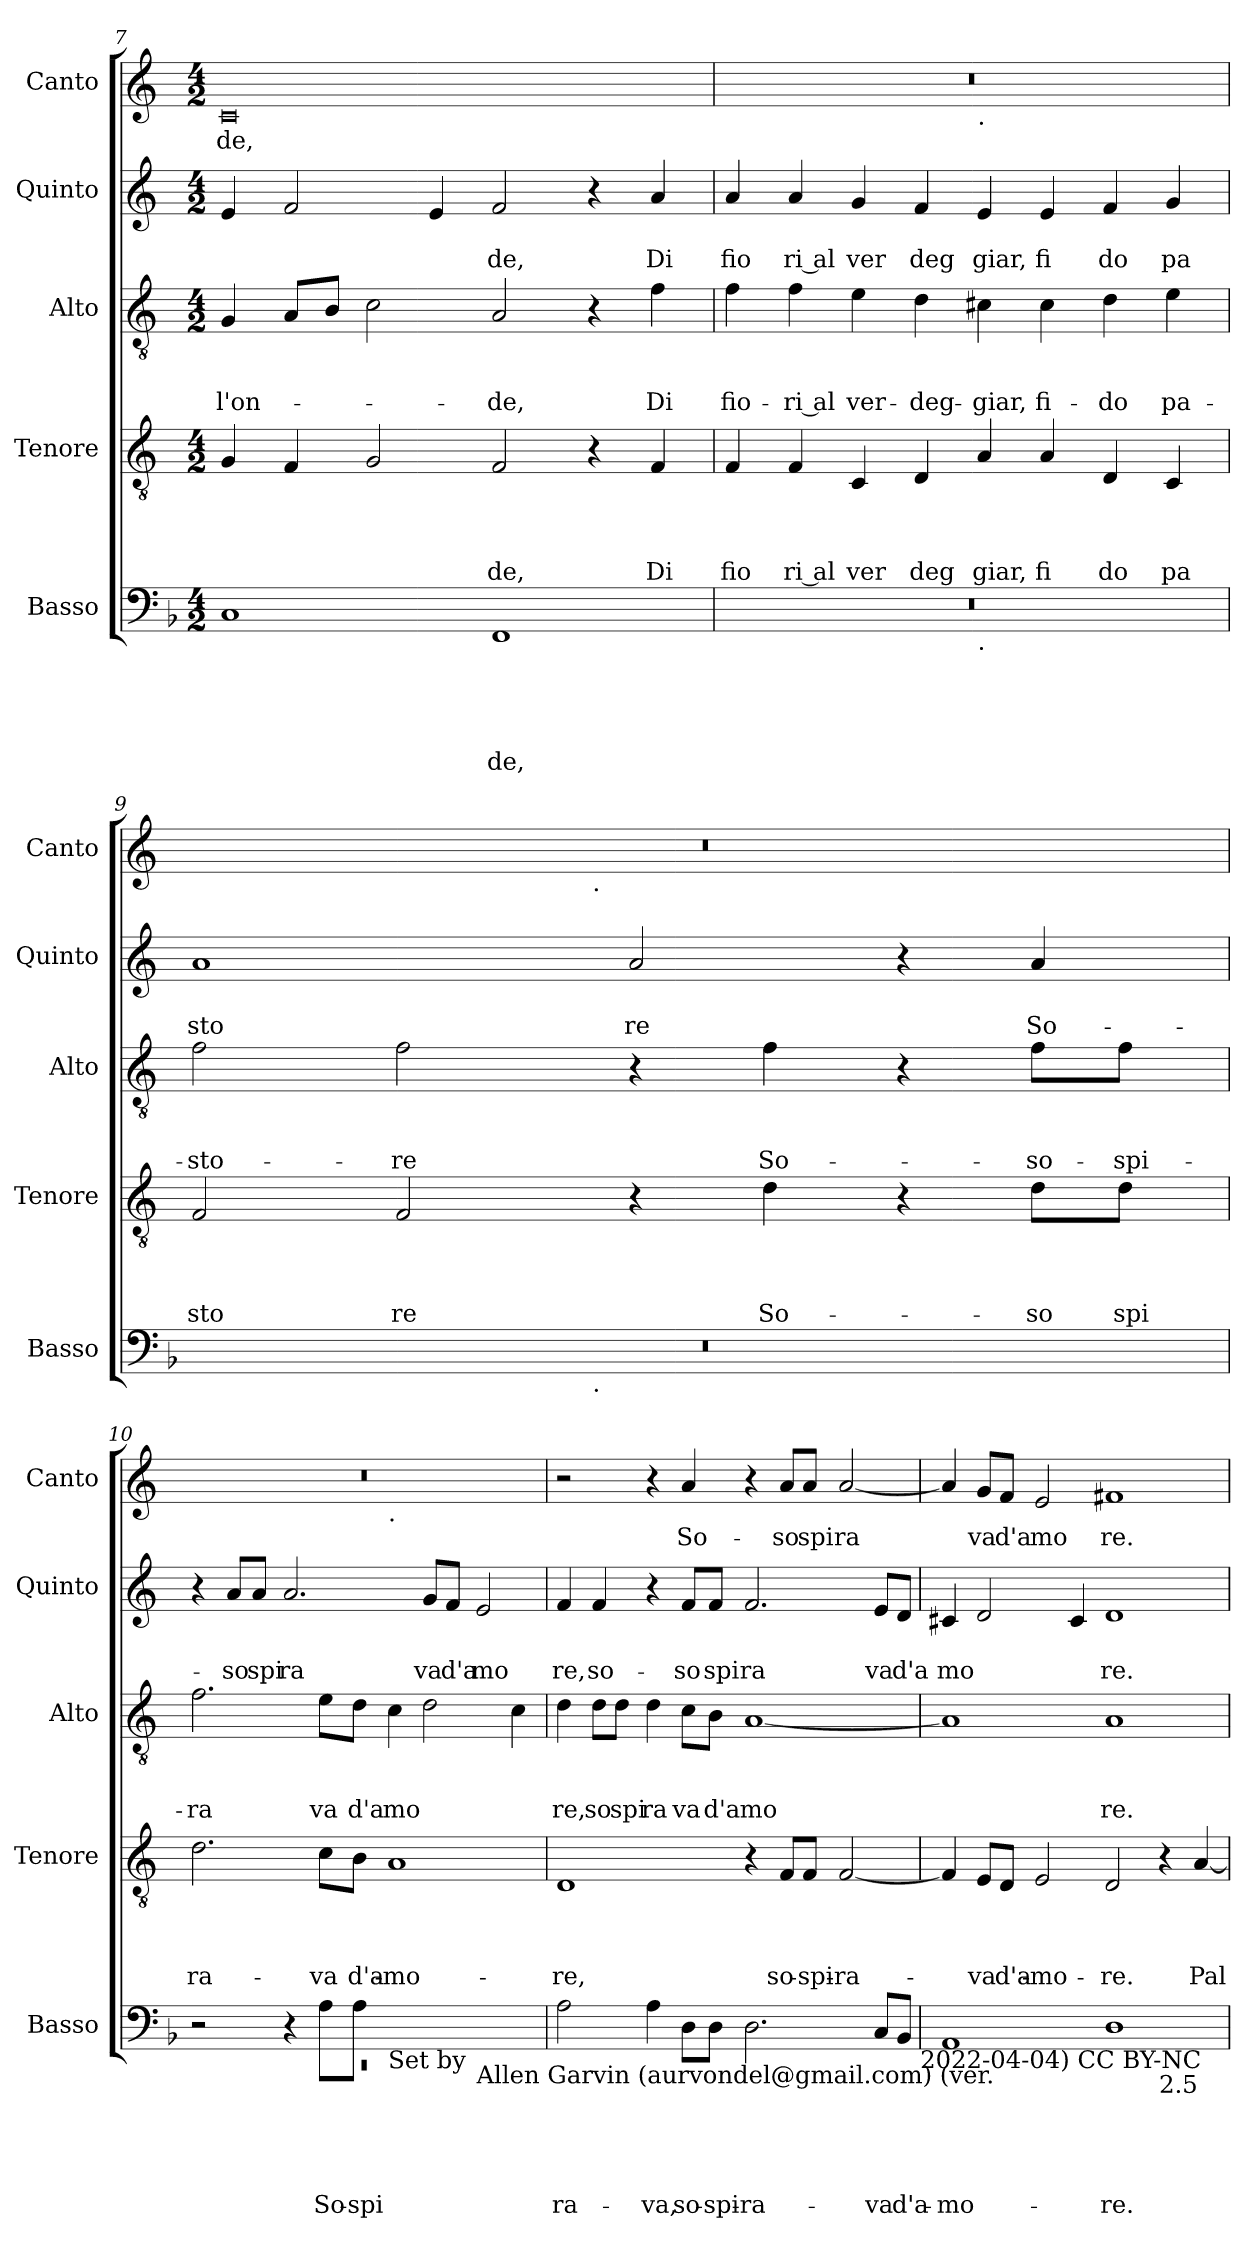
**kern	**text	**text	**text	**text	**text	**kern	**text	**text	**text	**text	**kern	**text	**text	**text	**kern	**text	**text	**kern	**text
*part5	*part5	*part5	*part5	*part5	*part5	*part4	*part4	*part4	*part4	*part4	*part3	*part3	*part3	*part3	*part2	*part2	*part2	*part1	*part1
*staff5	*staff5	*staff5	*staff5	*staff5	*staff5	*staff4	*staff4	*staff4	*staff4	*staff4	*staff3	*staff3	*staff3	*staff3	*staff2	*staff2	*staff2	*staff1	*staff1
*I"Basso	*	*	*	*	*	*I"Tenore	*	*	*	*	*I"Alto	*	*	*	*I"Quinto	*	*	*I"Canto	*
*I'Basso	*	*	*	*	*	*I'Tenore	*	*	*	*	*I'Alto	*	*	*	*I'Quinto	*	*	*I'Canto	*
*clefF4	*	*	*	*	*	*clefGv2	*	*	*	*	*clefGv2	*	*	*	*clefG2	*	*	*clefG2	*
*	*	*	*	*	*	*ITrd-3c-5	*	*	*	*	*ITrd-3c-5	*	*	*	*ITrd-3c-5	*	*	*ITrd-3c-5	*
*k[b-]	*	*	*	*	*	*k[b-]	*	*	*	*	*k[b-]	*	*	*	*k[b-]	*	*	*k[b-]	*
*F:	*	*	*	*	*	*F:	*	*	*	*	*F:	*	*	*	*F:	*	*	*F:	*
*M4/2	*	*	*	*	*	*M4/2	*	*	*	*	*M4/2	*	*	*	*M4/2	*	*	*M4/2	*
=7	=7	=7	=7	=7	=7	=7	=7	=7	=7	=7	=7	=7	=7	=7	=7	=7	=7	=7	=7
!	!	!	!	!	!	!	!	!	!	!	!	!	!	!LO:LY:b	!	!	!	!	!LO:LY:b
1C	.	.	.	.	.	4c/	.	.	.	.	4c/	.	.	-l'on-	4a/	.	.	0f	-de,
.	.	.	.	.	.	4B-/	.	.	.	.	8d/L	.	.	.	2b-/	.	.	.	.
.	.	.	.	.	.	.	.	.	.	.	8e/J	.	.	.	.	.	.	.	.
.	.	.	.	.	.	2c/	.	.	.	.	2f\	.	.	.	.	.	.	.	.
.	.	.	.	.	.	.	.	.	.	.	.	.	.	.	4a/	.	.	.	.
!	!	!	!	!	!LO:LY:b	!	!	!	!	!LO:LY:b	!	!	!	!LO:LY:b	!	!	!LO:LY:b	!	!
1FF	.	.	.	.	de,	2B-/	.	.	.	de,	2d/	.	.	-de,	2b-/	.	de,	.	.
.	.	.	.	.	.	4r	.	.	.	.	4r	.	.	.	4r	.	.	.	.
!	!	!	!	!	!	!	!	!	!	!LO:LY:b	!	!	!	!LO:LY:b	!	!	!LO:LY:b	!	!
.	.	.	.	.	.	4B-/	.	.	.	Di	4b-\	.	.	Di	4dd/	.	Di	.	.
=8	=8	=8	=8	=8	=8	=8	=8	=8	=8	=8	=8	=8	=8	=8	=8	=8	=8	=8	=8
!	!	!	!	!	!	!	!	!	!	!LO:LY:b	!	!	!	!LO:LY:b	!	!	!LO:LY:b	!	!
*^	*	*	*	*	*	*	*	*	*	*	*	*	*	*	*	*	*	*^	*
0r	1ryy	.	.	.	.	.	4B-/	.	.	.	fio	4b-\	.	.	fio-	4dd/	.	fio	0r	1ryy	.
!	!	!	!	!	!	!	!	!	!	!	!LO:LY:b:rj	!	!	!	!LO:LY:b:rj	!	!	!LO:LY:b:rj	!	!	!
.	.	.	.	.	.	.	4B-/	.	.	.	ri al	4b-\	.	.	-ri al	4dd/	.	ri al	.	.	.
!	!	!	!	!	!	!	!	!	!	!	!LO:LY:b	!	!	!	!LO:LY:b	!	!	!LO:LY:b	!	!	!
.	.	.	.	.	.	.	4F/	.	.	.	ver	4a\	.	.	ver-	4cc/	.	ver	.	.	.
!	!	!	!	!	!	!	!	!	!	!	!LO:LY:b	!	!	!	!LO:LY:b	!	!	!LO:LY:b	!	!	!
.	.	.	.	.	.	.	4G/	.	.	.	deg	4g\	.	.	-deg-	4b-/	.	deg	.	.	.
!	!	!	!	!	!	!	!	!	!	!	!	!	!	!	!	!	!	!	!	!LO:TX:b:t=.	!
!	!LO:TX:b:t=.	!	!	!	!	!	!	!	!	!	!	!	!	!	!	!	!	!	!	!	!
!	!	!	!	!	!	!	!	!	!	!	!LO:LY:b	!	!	!	!LO:LY:b	!	!	!LO:LY:b	!	!	!
.	1ryy	.	.	.	.	.	4d/	.	.	.	giar,	4f#X\	.	.	-giar,	4a/	.	giar,	.	1ryy	.
!	!	!	!	!	!	!	!	!	!	!	!LO:LY:b	!	!	!	!LO:LY:b	!	!	!LO:LY:b	!	!	!
.	.	.	.	.	.	.	4d/	.	.	.	fi	4f#\	.	.	fi-	4a/	.	fi	.	.	.
!	!	!	!	!	!	!	!	!	!	!	!LO:LY:b	!	!	!	!LO:LY:b	!	!	!LO:LY:b	!	!	!
.	.	.	.	.	.	.	4G/	.	.	.	do	4g\	.	.	-do	4b-/	.	do	.	.	.
!	!	!	!	!	!	!	!	!	!	!	!LO:LY:b	!	!	!	!LO:LY:b	!	!	!LO:LY:b	!	!	!
.	.	.	.	.	.	.	4F/	.	.	.	pa	4a\	.	.	pa-	4cc/	.	pa	.	.	.
=9	=9	=9	=9	=9	=9	=9	=9	=9	=9	=9	=9	=9	=9	=9	=9	=9	=9	=9	=9	=9	=9
!	!	!	!	!	!	!	!	!	!	!	!LO:LY:b	!	!	!	!LO:LY:b	!	!	!LO:LY:b	!	!	!
0r	2ryy	.	.	.	.	.	2B-/	.	.	.	sto	2b-\	.	.	-sto-	1dd	.	sto	0r	2ryy	.
!	!	!	!	!	!	!	!	!	!	!	!LO:LY:b	!	!	!	!LO:LY:b	!	!	!	!	!	!
.	4...ryy	.	.	.	.	.	2B-/	.	.	.	re	2b-\	.	.	-re	.	.	.	.	4...ryy	.
!	!	!	!	!	!	!	!	!	!	!	!	!	!	!	!	!	!	!	!	!LO:TX:b:t=.	!
!	!LO:TX:b:t=.	!	!	!	!	!	!	!	!	!	!	!	!	!	!	!	!	!	!	!	!
.	1ryy	.	.	.	.	.	.	.	.	.	.	.	.	.	.	.	.	.	.	1ryy	.
!	!	!	!	!	!	!	!	!	!	!	!	!	!	!	!	!	!	!LO:LY:b	!	!	!
.	.	.	.	.	.	.	4r	.	.	.	.	4r	.	.	.	2dd/	.	re	.	.	.
!	!	!	!	!	!	!	!	!	!	!	!LO:LY:b	!	!	!	!LO:LY:b	!	!	!	!	!	!
.	.	.	.	.	.	.	4g\	.	.	.	So-	4b-\	.	.	So-	.	.	.	.	.	.
.	.	.	.	.	.	.	4r	.	.	.	.	4r	.	.	.	4r	.	.	.	.	.
!	!	!	!	!	!	!	!	!	!	!	!LO:LY:b	!	!	!	!LO:LY:b	!	!	!LO:LY:b	!	!	!
.	.	.	.	.	.	.	8g\L	.	.	.	-so	8b-\L	.	.	-so-	4dd/	.	So-	.	.	.
!	!	!	!	!	!	!	!	!	!	!	!LO:LY:b	!	!	!	!LO:LY:b	!	!	!	!	!	!
.	.	.	.	.	.	.	8g\J	.	.	.	spi	8b-\J	.	.	-spi-	.	.	.	.	.	.
.	32ryy	.	.	.	.	.	.	.	.	.	.	.	.	.	.	.	.	.	.	32ryy	.
!!LO:LB:g=z	!!
=10	=10	=10	=10	=10	=10	=10	=10	=10	=10	=10	=10	=10	=10	=10	=10	=10	=10	=10	=10	=10	=10
!	!LO:N:vis=1	!	!	!	!	!	!	!	!	!	!LO:LY:b	!	!	!	!LO:LY:b	!	!	!	!	!	!
*^	*^	*	*	*	*	*	*	*	*	*	*	*	*	*	*	*	*	*	*	*	*
0ryy	0rEE	2r	1.ryy	.	.	.	.	.	2.g\	.	.	.	ra-	2.b-\	.	.	-ra	4r	.	.	0r	1ryy	.
!	!	!	!	!	!	!	!	!	!	!	!	!	!	!	!	!	!	!	!	!LO:LY:b	!	!	!
.	.	.	.	.	.	.	.	.	.	.	.	.	.	.	.	.	.	8dd/L	.	-so	.	.	.
!	!	!	!	!	!	!	!	!	!	!	!	!	!	!	!	!	!	!	!	!LO:LY:b	!	!	!
.	.	.	.	.	.	.	.	.	.	.	.	.	.	.	.	.	.	8dd/J	.	spi	.	.	.
!	!	!	!	!	!	!	!	!	!	!	!	!	!	!	!	!	!	!	!	!LO:LY:b	!	!	!
.	.	4r	.	.	.	.	.	.	.	.	.	.	.	.	.	.	.	2.dd/	.	ra	.	.	.
!	!	!	!	!	!	!	!	!LO:LY:b	!	!	!	!	!LO:LY:b	!	!	!	!LO:LY:b	!	!	!	!	!	!
.	.	8A\L	.	.	.	.	.	So-	8f\L	.	.	.	-va	8a\L	.	.	va	.	.	.	.	.	.
!	!	!	!	!	!	!	!	!LO:LY:b	!	!	!	!	!LO:LY:b	!	!	!	!LO:LY:b	!	!	!	!	!	!
.	.	8A\J	.	.	.	.	.	-spi-	8e\J	.	.	.	d'a-	8g\J	.	.	d'a	.	.	.	.	.	.
!	!	!	!	!	!	!	!	!	!	!	!	!	!	!	!	!	!	!	!	!	!	!LO:TX:b:t=.	!
!	!	!LO:TX:b:t=Set by	!	!	!	!	!	!	!	!	!	!	!	!	!	!	!	!	!	!	!	!	!
!	!	!	!	!	!	!	!	!	!	!	!	!	!LO:LY:b	!	!	!	!LO:LY:b	!	!	!	!	!	!
.	.	1ryy	.	.	.	.	.	.	1d	.	.	.	-mo-	4f\	.	.	mo	.	.	.	.	1ryy	.
!	!	!	!	!	!	!	!	!	!	!	!	!	!	!	!	!	!	!	!	!LO:LY:b	!	!	!
.	.	.	.	.	.	.	.	.	.	.	.	.	.	2g\	.	.	.	8cc/L	.	va	.	.	.
!	!	!	!	!	!	!	!	!	!	!	!	!	!	!	!	!	!	!	!	!LO:LY:b	!	!	!
.	.	.	.	.	.	.	.	.	.	.	.	.	.	.	.	.	.	8b-/J	.	d'a	.	.	.
!	!	!	!LO:TX:b:t=Allen Garvin (aurvondel@gmail.com) (ver.	!	!	!	!	!	!	!	!	!	!	!	!	!	!	!	!	!	!	!	!
!	!	!	!	!	!	!	!	!	!	!	!	!	!	!	!	!	!	!	!	!LO:LY:b	!	!	!
.	.	.	2ryy	.	.	.	.	.	.	.	.	.	.	.	.	.	.	2a/	.	mo	.	.	.
.	.	.	.	.	.	.	.	.	.	.	.	.	.	4f\	.	.	.	.	.	.	.	.	.
=11	=11	=11	=11	=11	=11	=11	=11	=11	=11	=11	=11	=11	=11	=11	=11	=11	=11	=11	=11	=11	=11	=11	=11
!	!	!	!	!	!	!	!	!LO:LY:b	!	!	!	!	!LO:LY:b	!	!	!	!LO:LY:b	!	!	!LO:LY:b	!	!	!
*v	*v	*v	*v	*	*	*	*	*	*	*	*	*	*	*	*	*	*	*	*	*	*v	*v	*
2A\	.	.	.	.	-ra-	1G	.	.	.	-re,	4g\	.	.	re,	4b-/	.	re,	2r	.
!	!	!	!	!	!	!	!	!	!	!	!	!	!	!LO:LY:b	!	!	!LO:LY:b	!	!
.	.	.	.	.	.	.	.	.	.	.	8g\L	.	.	so	4b-/	.	so-	.	.
!	!	!	!	!	!	!	!	!	!	!	!	!	!	!LO:LY:b	!	!	!	!	!
.	.	.	.	.	.	.	.	.	.	.	8g\J	.	.	spi	.	.	.	.	.
!	!	!	!	!	!LO:LY:b	!	!	!	!	!	!	!	!	!LO:LY:b	!	!	!	!	!
4A\	.	.	.	.	-va,	.	.	.	.	.	4g\	.	.	ra	4r	.	.	4r	.
!	!	!	!	!	!LO:LY:b	!	!	!	!	!	!	!	!	!LO:LY:b	!	!	!LO:LY:b	!	!LO:LY:b
8D\L	.	.	.	.	so-	.	.	.	.	.	8f\L	.	.	va	8b-/L	.	-so	4dd/	So-
!	!	!	!	!	!LO:LY:b	!	!	!	!	!	!	!	!	!LO:LY:b	!	!	!LO:LY:b	!	!
8D\J	.	.	.	.	-spi-	.	.	.	.	.	8e\J	.	.	d'a	8b-/J	.	spi	.	.
!	!	!	!	!	!LO:LY:b	!	!	!	!	!	!	!	!	!LO:LY:b	!	!	!LO:LY:b	!	!
2.D\	.	.	.	.	-ra-	4r	.	.	.	.	[<1d	.	.	mo	2.b-/	.	ra	4r	.
!	!	!	!	!	!	!	!	!	!	!LO:LY:b	!	!	!	!	!	!	!	!	!LO:LY:b
.	.	.	.	.	.	8B-/L	.	.	.	so-	.	.	.	.	.	.	.	8dd/L	-so
!	!	!	!	!	!	!	!	!	!	!LO:LY:b	!	!	!	!	!	!	!	!	!LO:LY:b
.	.	.	.	.	.	8B-/J	.	.	.	-spi-	.	.	.	.	.	.	.	8dd/J	spi
!	!	!	!	!	!	!	!	!	!	!LO:LY:b	!	!	!	!	!	!	!	!	!LO:LY:b
.	.	.	.	.	.	[<2B-/	.	.	.	-ra-	.	.	.	.	.	.	.	[<2dd/	ra
!	!	!	!	!	!LO:LY:b	!	!	!	!	!	!	!	!	!	!	!	!LO:LY:b	!	!
8C/L	.	.	.	.	-va	.	.	.	.	.	.	.	.	.	8a/L	.	va	.	.
!	!	!	!	!	!LO:LY:b	!	!	!	!	!	!	!	!	!	!	!	!LO:LY:b	!	!
8BB-/J	.	.	.	.	d'a-	.	.	.	.	.	.	.	.	.	8g/J	.	d'a	.	.
!LO:TX:b:t=2022-04-04) CC BY-NC	!	!	!	!	!	!	!	!	!	!	!	!	!	!	!	!	!	!	!
=12	=12	=12	=12	=12	=12	=12	=12	=12	=12	=12	=12	=12	=12	=12	=12	=12	=12	=12	=12
!	!	!	!	!	!LO:LY:b	!	!	!	!	!	!	!	!	!	!	!	!LO:LY:b	!	!
*^	*	*	*	*	*	*	*	*	*	*	*	*	*	*	*	*	*	*	*
1AA	1.ryy	.	.	.	.	-mo-	4B-/]	.	.	.	.	1d]	.	.	.	4f#X/	.	mo	4dd/]	.
!	!	!	!	!	!	!	!	!	!	!	!LO:LY:b	!	!	!	!	!	!	!	!	!LO:LY:b
.	.	.	.	.	.	.	8A/L	.	.	.	-va	.	.	.	.	2g/	.	.	8cc/L	va
!	!	!	!	!	!	!	!	!	!	!	!LO:LY:b	!	!	!	!	!	!	!	!	!LO:LY:b
.	.	.	.	.	.	.	8G/J	.	.	.	d'a-	.	.	.	.	.	.	.	8b-/J	d'a
!	!	!	!	!	!	!	!	!	!	!	!LO:LY:b	!	!	!	!	!	!	!	!	!LO:LY:b
.	.	.	.	.	.	.	2A/	.	.	.	-mo-	.	.	.	.	.	.	.	2a/	mo
.	.	.	.	.	.	.	.	.	.	.	.	.	.	.	.	4f#/	.	.	.	.
!	!	!	!	!	!	!LO:LY:b	!	!	!	!	!LO:LY:b	!	!	!	!LO:LY:b	!	!	!LO:LY:b	!	!LO:LY:b
1D	.	.	.	.	.	-re.	2G/	.	.	.	-re.	1d	.	.	re.	1g	.	re.	1bn	re.
!	!LO:TX:b:t=2.5	!	!	!	!	!	!	!	!	!	!	!	!	!	!	!	!	!	!	!
.	2ryy	.	.	.	.	.	4r	.	.	.	.	.	.	.	.	.	.	.	.	.
!	!	!	!	!	!	!	!	!	!	!	!LO:LY:b	!	!	!	!	!	!	!	!	!
.	.	.	.	.	.	.	[<4d/	.	.	.	Pal-	.	.	.	.	.	.	.	.	.
*v	*v	*	*	*	*	*	*	*	*	*	*	*	*	*	*	*	*	*	*	*
=	=	=	=	=	=	=	=	=	=	=	=	=	=	=	=	=	=	=	=
*-	*-	*-	*-	*-	*-	*-	*-	*-	*-	*-	*-	*-	*-	*-	*-	*-	*-	*-	*-
